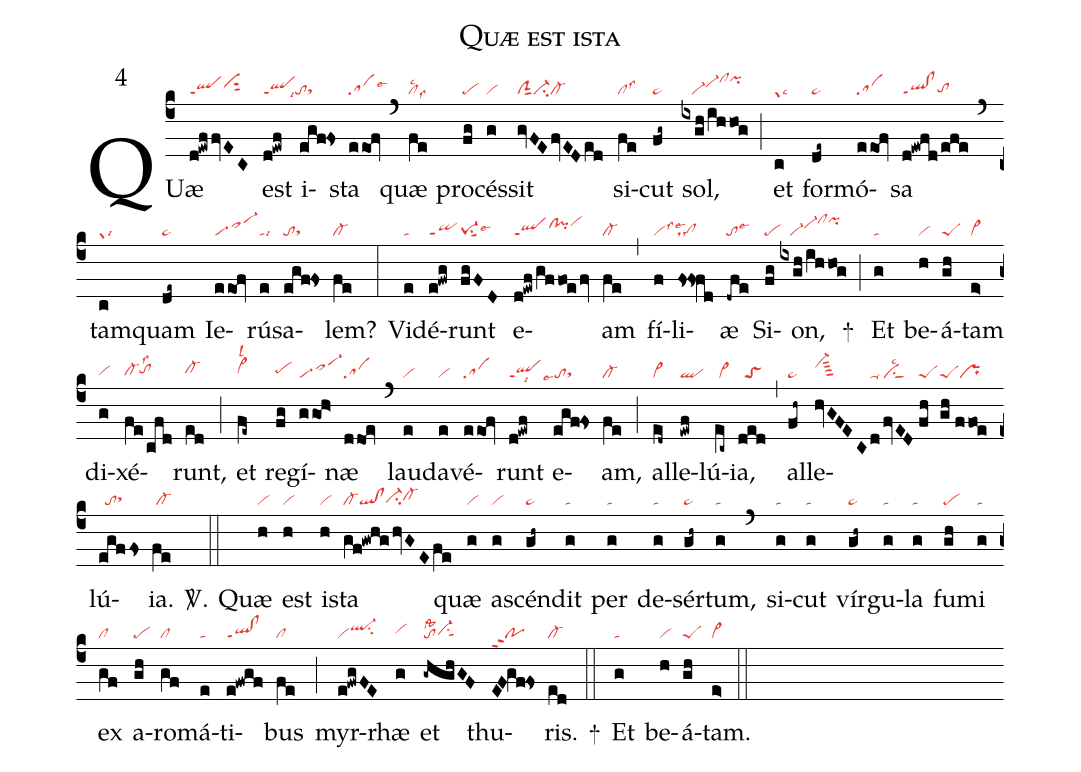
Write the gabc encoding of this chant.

name: Quæ est ista;
mode: 4;
nabc-lines: 1;
%%
(c4)
QUæ(d!ewffvEC|qlppt1vihisut2) est(d!ewf|qlppt1) i(egf!fs|```tolsi7sthg)sta(eeOf|salse6) (`)
quæ(fe|cllsc2lss9) pro(fg|pe)cés(g|vi)sit(gvFEfvEDed|clSsut1ci-cl-) si(fe|cllss3)cut(fg~|ta>) sol,(ixgh/ihhog|///vi-vi-hiclhkpihk) (;)
et(c|grlsc3) for(de~|ta>)mó(eeOf|sa)sa(d!ewfd/efe|ql!clppt1tohg) (`)
tam(c|grlsi3)quam(de~|ta>) Ie(eeOf|saM-4)rú(e|talsi3)sa(egf!fs|tosthg)lem?(fe|cl-) (:)
Vi(e|ta)dé(e!fwg|qippt1)runt(fgFD|pe-1su1sut1lse6) e(d!ewf/gffoe/fv|qlppt1clhi!pihivihj)am(fe|cl-) (,)
fí(f|vilss3lse3)li(fs!fs!fd|dsclhg)æ(-dfe|tolse3) Si(fg|pe)on,(ixgh/ihhog|///vi-vi-hiclhkpihk) +(;)
Et(g|ta) be(h|vi)á(gh|peS)tam(e>|vi>) di(g|vihg)xé(fe/cfd|cl-hgtohhlss2)runt,(ed|cl-hh) (;)
et(fe~|vi>hhlsl2) re(fg|pehh)gí(ggOh>|saM-4)næ(ddOe|sa) (`)
lau(e|vi)da(e|vi)vé(eeOf|sa)runt(d!ewf|qlppt1lsi8) e(egf!fs|```tolse7sthg)am,(fe|cl-) (;)
al(ed~|cl~)le(ewf|ql)lú(//ec~|/cl~)ia,(ded|//toS) (,)
al(fh~|pe~)le(hvGFEC|vi-hjsut4|dfvED|ta-/ciSlsc2|//fh|peS|/////gh|peS|///ffo!e|/pr)lú(egffs|//tosthh)ia.(fe|/cl-)

<sp>V/</sp>.(::)
Quæ(h|vi) est(h|vi) i(h|vi)sta(gf!gwhg/hvGEfe|cl-ql!clci-hgcl-hh) quæ(g|vi) as(g|vi)cén(gh~|ta>)dit(g|ta) per(g|ta) de(g|ta)sér(gh~|ta>)tum,(g|ta) (`)
si(g|ta)cut(g|ta) vír(gh~|ta>)gu(g|ta)la(g|ta) fu(gh|pe)mi(g|ta) ex(gf|cl) a(gh|pe)ro(gf|cl)má(e|ta)ti(e!fwgf|ql!clppt1)bus(fe|cl) (;)
myr(e!fwgFE|viql-hisu2)rhæ(g|vihh) et(-ghghGF|tolssta2vi-hgsu1sut1) thu(EF!gf!fs|poppt2)ris.(ed|cl-) +(::)
Et(g|ta) be(h|vi)á(gh|peS)tam.(e>|vi>) (::)
